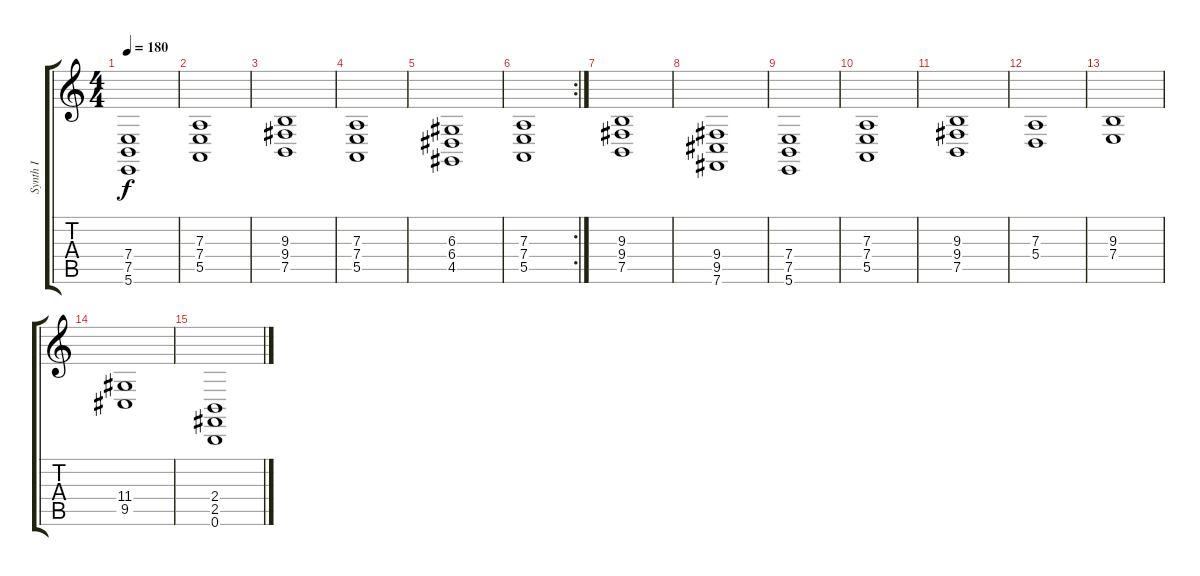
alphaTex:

\track ("Synth I" "Synth I") {instrument synthstrings1}
\staff {score tabs}
\tuning (B3 Gb3 D3 A2 E2 B1) {hide}
\ts (4 4)
\tempo 180
\clef g2
\ks c
(7.4 7.5 5.6).1{dy f} |
(7.3 7.4 5.5).1 |
(9.3 9.4 7.5).1 |
(7.3 7.4 5.5).1 |
(6.3 6.4 4.5).1 |
\rc 2
(7.3 7.4 5.5).1 |
(9.3 9.4 7.5).1 |
(9.4 9.5 7.6).1 |
(7.4 7.5 5.6).1 |
(7.3 7.4 5.5).1 |
(9.3 9.4 7.5).1 |
(7.3 5.4).1 |
(9.3 7.4).1 |
(11.4 9.5).1 |
(2.4 2.5 0.6).1
